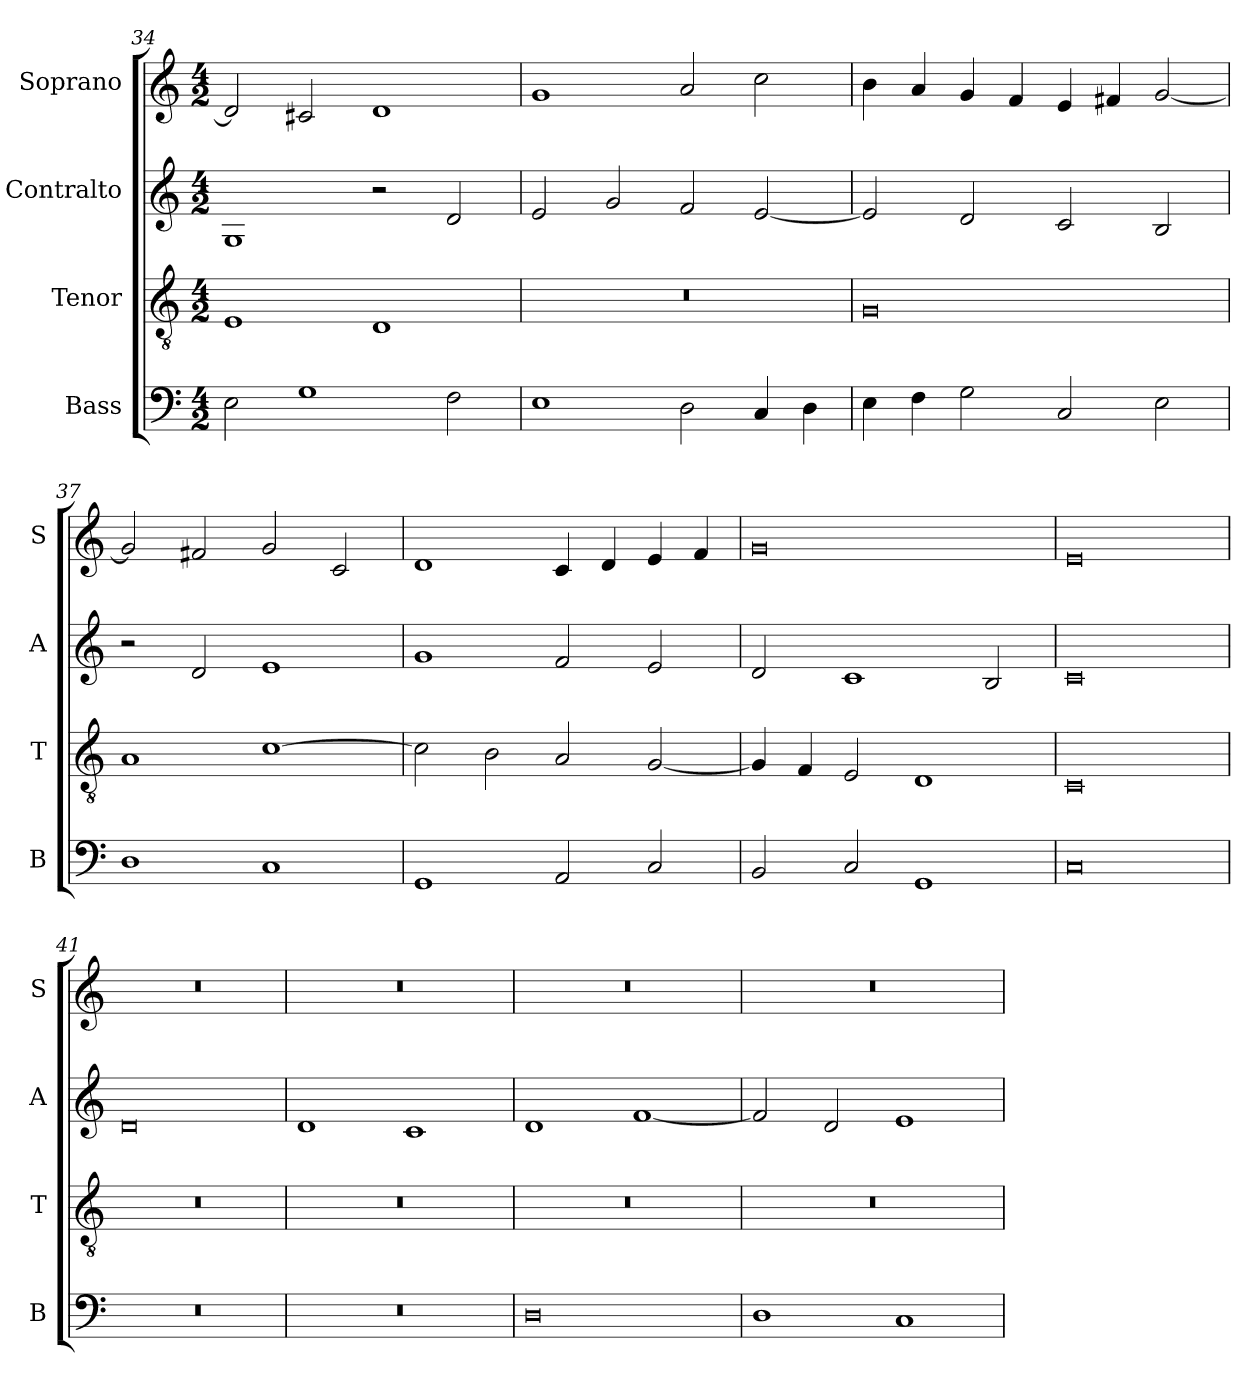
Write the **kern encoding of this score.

**kern	**kern	**kern	**kern
*part4	*part3	*part2	*part1
*staff4	*staff3	*staff2	*staff1
*I"Bass	*I"Tenor	*I"Contralto	*I"Soprano
*I'B	*I'T	*I'A	*I'S
*clefF4	*clefGv2	*clefG2	*clefG2
*k[]	*k[]	*k[]	*k[]
*E:phr	*E:phr	*E:phr	*E:phr
*M4/2	*M4/2	*M4/2	*M4/2
=34	=34	=34	=34
2E	1E	1G	2d]
1G	.	.	2c#X
.	1D	2r	1d
2F	.	2d	.
=35	=35	=35	=35
1E	0r	2e	1g
.	.	2g	.
2D	.	2f	2a
4C	.	[2e	2cc
4D	.	.	.
=36	=36	=36	=36
4E	0G	2e]	4b
4F	.	.	4a
2G	.	2d	4g
.	.	.	4f
2C	.	2c	4e
.	.	.	4f#X
2E	.	2B	[2g
=37	=37	=37	=37
1D	1A	2r	2g]
.	.	2d	2f#X
1C	[1c	1e	2g
.	.	.	2c
=38	=38	=38	=38
1GG	2c]	1g	1d
.	2B	.	.
2AA	2A	2f	4c
.	.	.	4d
2C	[2G	2e	4e
.	.	.	4f
=39	=39	=39	=39
2BB	4G]	2d	0g
.	4F	.	.
2C	2E	1c	.
1GG	1D	.	.
.	.	2B	.
=40	=40	=40	=40
0C	0C	0c	0e
=41	=41	=41	=41
0r	0r	0d	0r
=42	=42	=42	=42
0r	0r	1d	0r
.	.	1c	.
=43	=43	=43	=43
0D	0r	1d	0r
.	.	[1f	.
=44	=44	=44	=44
1D	0r	2f]	0r
.	.	2d	.
1C	.	1e	.
=	=	=	=
*-	*-	*-	*-
